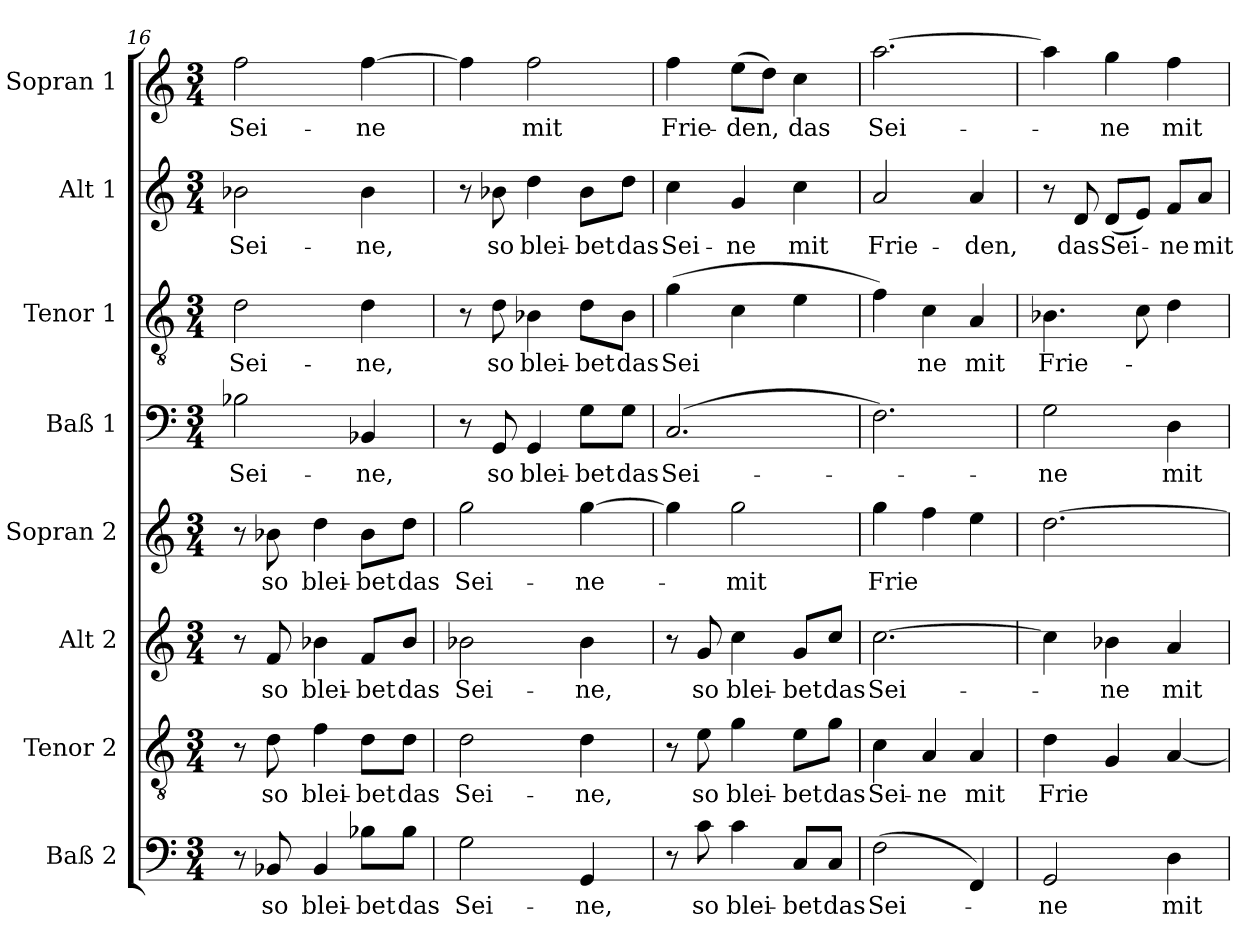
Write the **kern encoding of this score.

**kern	**text	**kern	**text	**kern	**text	**kern	**text	**kern	**text	**kern	**text	**kern	**text	**kern	**text
*part8	*part8	*part7	*part7	*part6	*part6	*part5	*part5	*part4	*part4	*part3	*part3	*part2	*part2	*part1	*part1
*staff8	*staff8	*staff7	*staff7	*staff6	*staff6	*staff5	*staff5	*staff4	*staff4	*staff3	*staff3	*staff2	*staff2	*staff1	*staff1
*I"Baß 2	*	*I"Tenor 2	*	*I"Alt 2	*	*I"Sopran 2	*	*I"Baß 1	*	*I"Tenor 1	*	*I"Alt 1	*	*I"Sopran 1	*
*I'B 2	*	*I'T 2	*	*I'A 2	*	*I'S 2	*	*I'B 1	*	*I'T. 1	*	*I'A 1	*	*I'S 1	*
*clefF4	*	*clefGv2	*	*clefG2	*	*clefG2	*	*clefF4	*	*clefGv2	*	*clefG2	*	*clefG2	*
*k[]	*	*k[]	*	*k[]	*	*k[]	*	*k[]	*	*k[]	*	*k[]	*	*k[]	*
*M3/4	*	*M3/4	*	*M3/4	*	*M3/4	*	*M3/4	*	*M3/4	*	*M3/4	*	*M3/4	*
=16	=16	=16	=16	=16	=16	=16	=16	=16	=16	=16	=16	=16	=16	=16	=16
!	!	!	!	!	!	!	!	!	!LO:LY:b	!	!LO:LY:b	!	!LO:LY:b	!	!LO:LY:b
8r	.	8r	.	8r	.	8r	.	2B-X\	Sei-	2d\	Sei-	2b-X\	Sei-	2ff\	Sei-
!	!LO:LY:b	!	!LO:LY:b	!	!LO:LY:b	!	!LO:LY:b	!	!	!	!	!	!	!	!
8BB-X/	so	8d\	so	8f/	so	8b-X\	so	.	.	.	.	.	.	.	.
!	!LO:LY:b	!	!LO:LY:b	!	!LO:LY:b	!	!LO:LY:b	!	!	!	!	!	!	!	!
4BB-/	blei-	4f\	blei-	4b-X\	blei-	4dd\	blei-	.	.	.	.	.	.	.	.
!	!LO:LY:b	!	!LO:LY:b	!	!LO:LY:b	!	!LO:LY:b	!	!LO:LY:b	!	!LO:LY:b	!	!LO:LY:b	!	!LO:LY:b
8B-X\L	bet	8d\L	bet	8f/L	bet	8b-\L	bet	4BB-X/	ne,	4d\	ne,	4b-\	ne,	[4ff\	ne
!	!LO:LY:b	!	!LO:LY:b	!	!LO:LY:b	!	!LO:LY:b	!	!	!	!	!	!	!	!
8B-\J	das	8d\J	das	8b-/J	das	8dd\J	das	.	.	.	.	.	.	.	.
=17	=17	=17	=17	=17	=17	=17	=17	=17	=17	=17	=17	=17	=17	=17	=17
!	!LO:LY:b	!	!LO:LY:b	!	!LO:LY:b	!	!LO:LY:b	!	!	!	!	!	!	!	!
2G\	Sei-	2d\	Sei-	2b-X\	Sei-	2gg\	Sei-	8r	.	8r	.	8r	.	4ff\]	.
!	!	!	!	!	!	!	!	!	!LO:LY:b	!	!LO:LY:b	!	!LO:LY:b	!	!
.	.	.	.	.	.	.	.	8GG/	so	8d\	so	8b-X\	so	.	.
!	!	!	!	!	!	!	!	!	!LO:LY:b	!	!LO:LY:b	!	!LO:LY:b	!	!LO:LY:b
.	.	.	.	.	.	.	.	4GG/	blei-	4B-X\	blei-	4dd\	blei-	2ff\	mit
!	!LO:LY:b	!	!LO:LY:b	!	!LO:LY:b	!	!LO:LY:b	!	!LO:LY:b	!	!LO:LY:b	!	!LO:LY:b	!	!
4GG/	ne,	4d\	ne,	4b-\	ne,	[4gg\	ne-	8G\L	bet	8d\L	bet	8b-\L	bet	.	.
!	!	!	!	!	!	!	!	!	!LO:LY:b	!	!LO:LY:b	!	!LO:LY:b	!	!
.	.	.	.	.	.	.	.	8G\J	das	8B-\J	das	8dd\J	das	.	.
!!LO:PB:g=z
=18	=18	=18	=18	=18	=18	=18	=18	=18	=18	=18	=18	=18	=18	=18	=18
!	!	!	!	!	!	!	!	!	!LO:LY:b	!	!LO:LY:b	!	!LO:LY:b	!	!LO:LY:b
8r	.	8r	.	8r	.	4gg\]	.	(<2.C/	Sei-	(>4g\	Sei	4cc\	Sei-	4ff\	Frie-
!	!LO:LY:b	!	!LO:LY:b	!	!LO:LY:b	!	!	!	!	!	!	!	!	!	!
8c\	so	8e\	so	8g/	so	.	.	.	.	.	.	.	.	.	.
!	!LO:LY:b	!	!LO:LY:b	!	!LO:LY:b	!	!LO:LY:b	!	!	!	!	!	!LO:LY:b	!	!LO:LY:b
4c\	blei-	4g\	blei-	4cc\	blei-	2gg\	mit	.	.	4c\	.	4g/	ne	(>8ee\L	den,
.	.	.	.	.	.	.	.	.	.	.	.	.	.	8dd\J)	.
!	!LO:LY:b	!	!LO:LY:b	!	!LO:LY:b	!	!	!	!	!	!	!	!LO:LY:b	!	!LO:LY:b
8C/L	bet	8e\L	bet	8g/L	bet	.	.	.	.	4e\	.	4cc\	mit	4cc\	das
!	!LO:LY:b	!	!LO:LY:b	!	!LO:LY:b	!	!	!	!	!	!	!	!	!	!
8C/J	das	8g\J	das	8cc/J	das	.	.	.	.	.	.	.	.	.	.
=19	=19	=19	=19	=19	=19	=19	=19	=19	=19	=19	=19	=19	=19	=19	=19
!	!LO:LY:b	!	!LO:LY:b	!	!LO:LY:b	!	!LO:LY:b	!	!	!	!	!	!LO:LY:b	!	!LO:LY:b
(>2F\	Sei-	4c\	Sei-	[2.cc\	Sei-	4gg\	Frie	2.F\)	.	4f\)	.	2a/	Frie-	[2.aa\	Sei-
!	!	!	!LO:LY:b	!	!	!	!	!	!	!	!LO:LY:b	!	!	!	!
.	.	4A/	ne	.	.	4ff\	.	.	.	4c\	ne	.	.	.	.
!	!	!	!LO:LY:b	!	!	!	!	!	!	!	!LO:LY:b	!	!LO:LY:b	!	!
4FF/)	.	4A/	mit	.	.	4ee\	.	.	.	4A/	mit	4a/	den,	.	.
=20	=20	=20	=20	=20	=20	=20	=20	=20	=20	=20	=20	=20	=20	=20	=20
!	!LO:LY:b	!	!LO:LY:b	!	!	!	!	!	!LO:LY:b	!	!LO:LY:b	!	!	!	!
2GG/	ne	4d\	Frie	4cc\]	.	[2.dd\	.	2G\	ne	4.B-X\	Frie-	8r	.	4aa\]	.
!	!	!	!	!	!	!	!	!	!	!	!	!	!LO:LY:b	!	!
.	.	.	.	.	.	.	.	.	.	.	.	8d/	das	.	.
!	!	!	!	!	!LO:LY:b	!	!	!	!	!	!	!	!LO:LY:b	!	!LO:LY:b
.	.	4G/	.	4b-X\	ne	.	.	.	.	.	.	(<8d/L	Sei-	4gg\	ne
.	.	.	.	.	.	.	.	.	.	8c\	.	8e/J)	.	.	.
!	!LO:LY:b	!	!	!	!LO:LY:b	!	!	!	!LO:LY:b	!	!	!	!LO:LY:b	!	!LO:LY:b
4D\	mit	[4A/	.	4a/	mit	.	.	4D\	mit	4d\	.	8f/L	ne	4ff\	mit
!	!	!	!	!	!	!	!	!	!	!	!	!	!LO:LY:b	!	!
.	.	.	.	.	.	.	.	.	.	.	.	8a/J	mit	.	.
=	=	=	=	=	=	=	=	=	=	=	=	=	=	=	=
*-	*-	*-	*-	*-	*-	*-	*-	*-	*-	*-	*-	*-	*-	*-	*-
